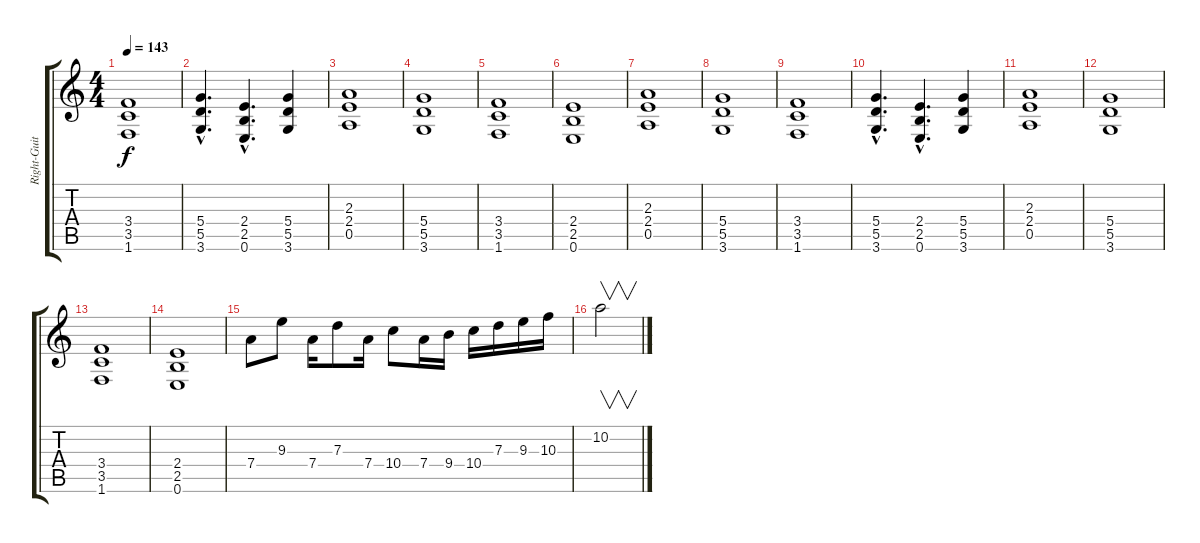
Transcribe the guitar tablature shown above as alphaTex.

\track ("Right-Guitar" "Right-Guit") {instrument distortionguitar}
\staff {score tabs}
\tuning (E4 B3 G3 D3 A2 E2) {hide}
\ts (4 4)
\tempo 143
\clef g2
\ks c
(3.4 3.5 1.6).1{dy f} |
(5.4{hac} 5.5{hac} 3.6{hac}).4{d} (2.4{hac} 2.5{hac} 0.6{hac}).4{d} (5.4 5.5 3.6).4 |
(2.3 2.4 0.5).1 |
(5.4 5.5 3.6).1 |
(3.4 3.5 1.6).1 |
(2.4 2.5 0.6).1 |
(2.3 2.4 0.5).1 |
(5.4 5.5 3.6).1 |
(3.4 3.5 1.6).1 |
(5.4{hac} 5.5{hac} 3.6{hac}).4{d} (2.4{hac} 2.5{hac} 0.6{hac}).4{d} (5.4 5.5 3.6).4 |
(2.3 2.4 0.5).1 |
(5.4 5.5 3.6).1 |
(3.4 3.5 1.6).1 |
(2.4 2.5 0.6).1 |
7.4.8 9.3.8 7.4.16 7.3.8 7.4.16 10.4.8 7.4.16 9.4.16 10.4.16 7.3.16 9.3.16 10.3.16 |
10.2.2{v}
